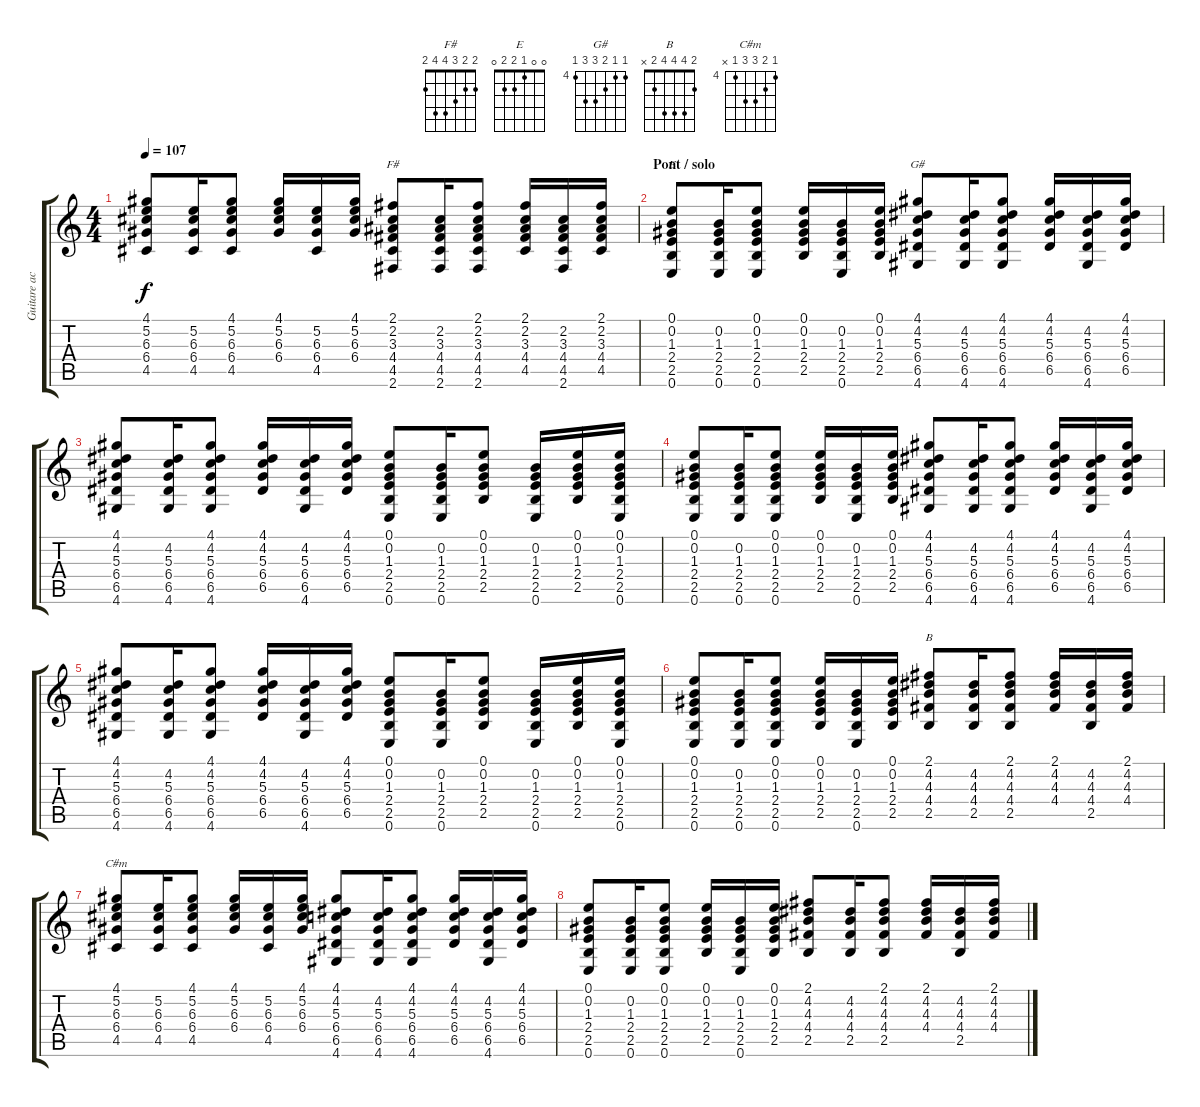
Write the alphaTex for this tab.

\track ("Guitare acoustique" "Guitare ac") {instrument acousticguitarsteel}
\staff {score tabs}
\tuning (E4 B3 G3 D3 A2 E2) {hide}
\chord ("F#" 2 2 3 4 4 2)
\chord ("E" 0 0 1 2 2 0)
\chord ("G#" 4 4 5 6 6 4) {firstfret 4}
\chord ("B" 2 4 4 4 2 x)
\chord ("C#m" 4 5 6 6 4 x) {firstfret 4}
\ts (4 4)
\tempo 107
\clef g2
\ks c
(4.1 5.2 6.3 6.4 4.5).8{dy f} (5.2 6.3 6.4 4.5).16 (4.1 5.2 6.3 6.4 4.5).8 (4.1 5.2 6.3 6.4).16 (5.2 6.3 6.4 4.5).16 (4.1 5.2 6.3 6.4).16 (2.1 2.2 3.3 4.4 4.5 2.6).8{ch "F#"} (2.2 3.3 4.4 4.5 2.6).16 (2.1 2.2 3.3 4.4 4.5 2.6).8 (2.1 2.2 3.3 4.4 4.5).16 (2.2 3.3 4.4 4.5 2.6).16 (2.1 2.2 3.3 4.4 4.5).16 |
\section ("" "Pont / solo")
(0.1 0.2 1.3 2.4 2.5 0.6).8{ch "E"} (0.2 1.3 2.4 2.5 0.6).16 (0.1 0.2 1.3 2.4 2.5 0.6).8 (0.1 0.2 1.3 2.4 2.5).16 (0.2 1.3 2.4 2.5 0.6).16 (0.1 0.2 1.3 2.4 2.5).16 (4.1 4.2 5.3 6.4 6.5 4.6).8{ch "G#"} (4.2 5.3 6.4 6.5 4.6).16 (4.1 4.2 5.3 6.4 6.5 4.6).8 (4.1 4.2 5.3 6.4 6.5).16 (4.2 5.3 6.4 6.5 4.6).16 (4.1 4.2 5.3 6.4 6.5).16 |
(4.1 4.2 5.3 6.4 6.5 4.6).8 (4.2 5.3 6.4 6.5 4.6).16 (4.1 4.2 5.3 6.4 6.5 4.6).8 (4.1 4.2 5.3 6.4 6.5).16 (4.2 5.3 6.4 6.5 4.6).16 (4.1 4.2 5.3 6.4 6.5).16 (0.1 0.2 1.3 2.4 2.5 0.6).8 (0.2 1.3 2.4 2.5 0.6).16 (0.1 0.2 1.3 2.4 2.5).8 (0.2 1.3 2.4 2.5 0.6).16 (0.1 0.2 1.3 2.4 2.5).16 (0.1 0.2 1.3 2.4 2.5 0.6).16 |
(0.1 0.2 1.3 2.4 2.5 0.6).8 (0.2 1.3 2.4 2.5 0.6).16 (0.1 0.2 1.3 2.4 2.5 0.6).8 (0.1 0.2 1.3 2.4 2.5).16 (0.2 1.3 2.4 2.5 0.6).16 (0.1 0.2 1.3 2.4 2.5).16 (4.1 4.2 5.3 6.4 6.5 4.6).8 (4.2 5.3 6.4 6.5 4.6).16 (4.1 4.2 5.3 6.4 6.5 4.6).8 (4.1 4.2 5.3 6.4 6.5).16 (4.2 5.3 6.4 6.5 4.6).16 (4.1 4.2 5.3 6.4 6.5).16 |
(4.1 4.2 5.3 6.4 6.5 4.6).8 (4.2 5.3 6.4 6.5 4.6).16 (4.1 4.2 5.3 6.4 6.5 4.6).8 (4.1 4.2 5.3 6.4 6.5).16 (4.2 5.3 6.4 6.5 4.6).16 (4.1 4.2 5.3 6.4 6.5).16 (0.1 0.2 1.3 2.4 2.5 0.6).8 (0.2 1.3 2.4 2.5 0.6).16 (0.1 0.2 1.3 2.4 2.5).8 (0.2 1.3 2.4 2.5 0.6).16 (0.1 0.2 1.3 2.4 2.5).16 (0.1 0.2 1.3 2.4 2.5 0.6).16 |
(0.1 0.2 1.3 2.4 2.5 0.6).8 (0.2 1.3 2.4 2.5 0.6).16 (0.1 0.2 1.3 2.4 2.5 0.6).8 (0.1 0.2 1.3 2.4 2.5).16 (0.2 1.3 2.4 2.5 0.6).16 (0.1 0.2 1.3 2.4 2.5).16 (2.1 4.2 4.3 4.4 2.5).8{ch "B"} (4.2 4.3 4.4 2.5).16 (2.1 4.2 4.3 4.4 2.5).8 (2.1 4.2 4.3 4.4).16 (4.2 4.3 4.4 2.5).16 (2.1 4.2 4.3 4.4).16 |
(4.1 5.2 6.3 6.4 4.5).8{ch "C#m"} (5.2 6.3 6.4 4.5).16 (4.1 5.2 6.3 6.4 4.5).8 (4.1 5.2 6.3 6.4).16 (5.2 6.3 6.4 4.5).16 (4.1 5.2 6.3 6.4).16 (4.1 4.2 5.3 6.4 6.5 4.6).8 (4.2 5.3 6.4 6.5 4.6).16 (4.1 4.2 5.3 6.4 6.5 4.6).8 (4.1 4.2 5.3 6.4 6.5).16 (4.2 5.3 6.4 6.5 4.6).16 (4.1 4.2 5.3 6.4 6.5).16 |
(0.1 0.2 1.3 2.4 2.5 0.6).8 (0.2 1.3 2.4 2.5 0.6).16 (0.1 0.2 1.3 2.4 2.5 0.6).8 (0.1 0.2 1.3 2.4 2.5).16 (0.2 1.3 2.4 2.5 0.6).16 (0.1 0.2 1.3 2.4 2.5).16 (2.1 4.2 4.3 4.4 2.5).8 (4.2 4.3 4.4 2.5).16 (2.1 4.2 4.3 4.4 2.5).8 (2.1 4.2 4.3 4.4).16 (4.2 4.3 4.4 2.5).16 (2.1 4.2 4.3 4.4).16
